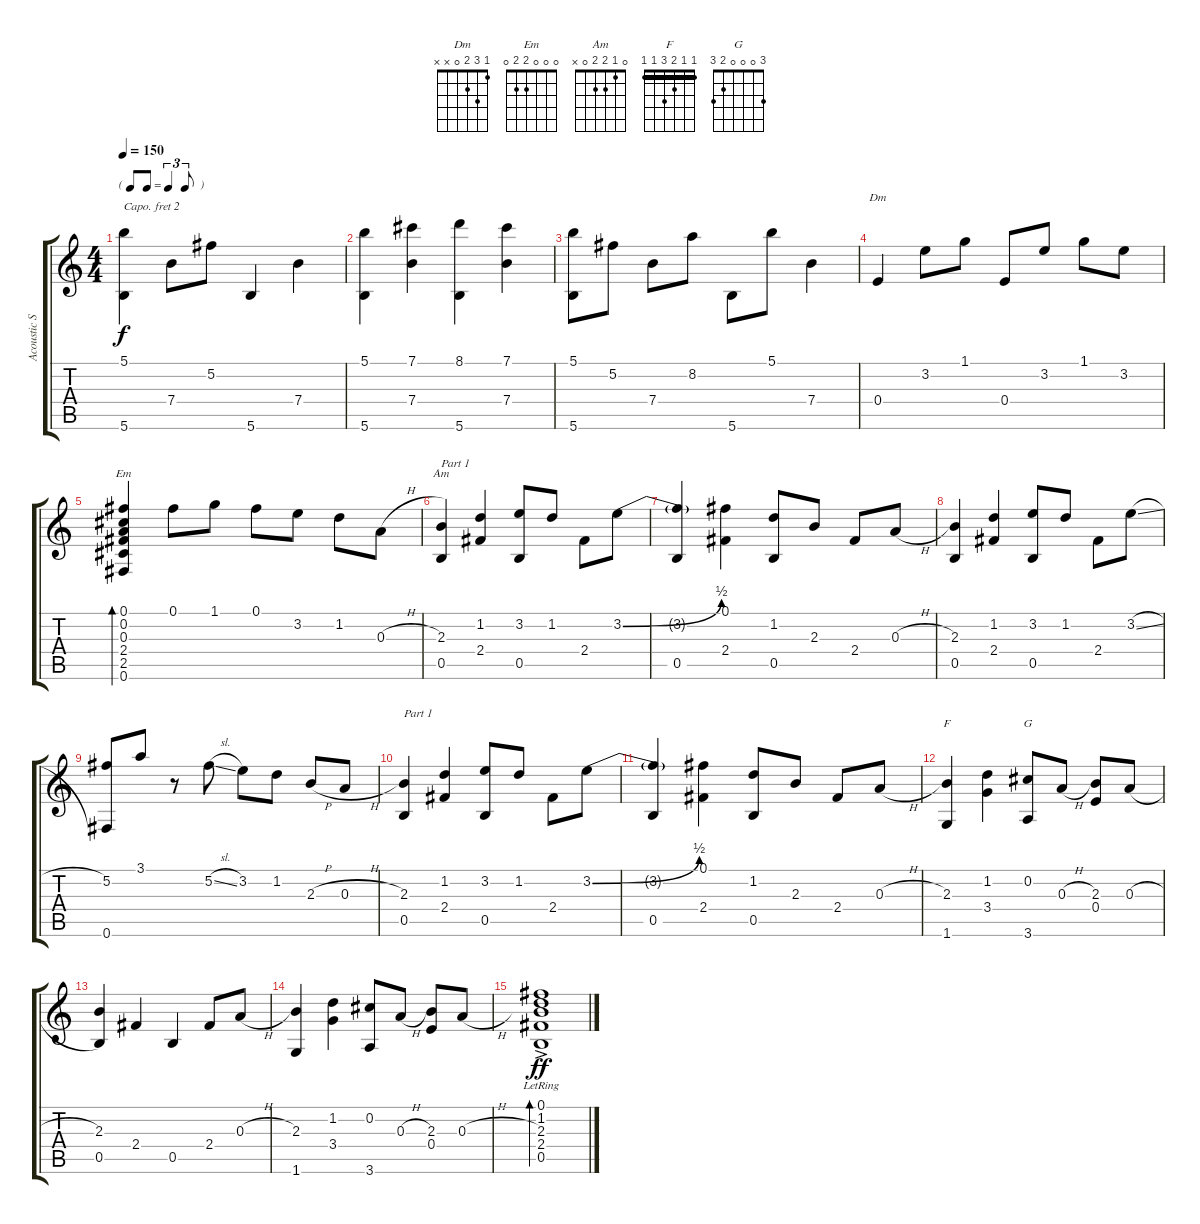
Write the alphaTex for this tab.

\track ("Acoustic Steel String" "Acoustic S") {instrument acousticguitarsteel}
\staff {score tabs}
\capo 2
\tuning (E4 B3 G3 D3 A2 E2) {hide}
\chord ("Dm" 1 3 2 0 x x)
\chord ("Em" 0 0 0 2 2 0)
\chord ("Am" 0 1 2 2 0 x)
\chord ("F" 1 1 2 3 1 1) {barre 1}
\chord ("G" 3 0 0 0 2 3)
\ts (4 4)
\tf triplet8th
\tempo 150
\clef g2
\ks c
(5.1 5.6).4{dy f} 7.4.8 5.2.8 5.6.4 7.4.4 |
(5.1 5.6).4 (7.1 7.4).4 (8.1 5.6).4 (7.1 7.4).4 |
(5.1 5.6).8 5.2.8 7.4.8 8.2.8 5.6.8 5.1.8 7.4.4 |
0.4.4{ch "Dm"} 3.2.8 1.1.8 0.4.8 3.2.8 1.1.8 3.2.8 |
(0.1 0.2 0.3 2.4 2.5 0.6).4{bd 60 ch "Em"} 0.1.8 1.1.8 0.1.8 3.2.8 1.2.8 0.3{h}.8 |
(2.3 0.5).4{ch "Am" txt "Part 1"} (1.2 2.4).4 (3.2 0.5).8 1.2.8 2.4.8 3.2{be (bend 0 0 60 2)}.8 |
(3.2{t} 0.5).4 (0.1 2.4).4 (1.2 0.5).8 2.3.8 2.4.8 0.3{h}.8 |
(2.3 0.5).4 (1.2 2.4).4 (3.2 0.5).8 1.2.8 2.4.8 3.2{sl}.8 |
(5.2 0.6).8 3.1.8 r.8 5.2{sl}.8 3.2.8 1.2.8 2.3{h}.8 0.3{h}.8 |
(2.3 0.5).4{txt "Part 1"} (1.2 2.4).4 (3.2 0.5).8 1.2.8 2.4.8 3.2{be (bend 0 0 60 2)}.8 |
(3.2{t} 0.5).4 (0.1 2.4).4 (1.2 0.5).8 2.3.8 2.4.8 0.3{h}.8 |
(2.3 1.6).4{ch "F"} (1.2 3.4).4 (0.2 3.6).8{ch "G"} 0.3{h}.8 (2.3 0.4).8 0.3{h}.8 |
(2.3 0.5).4 2.4.4 0.5.4 2.4.8 0.3{h}.8 |
(2.3 1.6).4 (1.2 3.4).4 (0.2 3.6).8 0.3{h}.8 (2.3 0.4).8 0.3{h}.8 |
(0.1 1.2 2.3 2.4{ac} 0.5{lr}).1{bd 240 dy ff}
